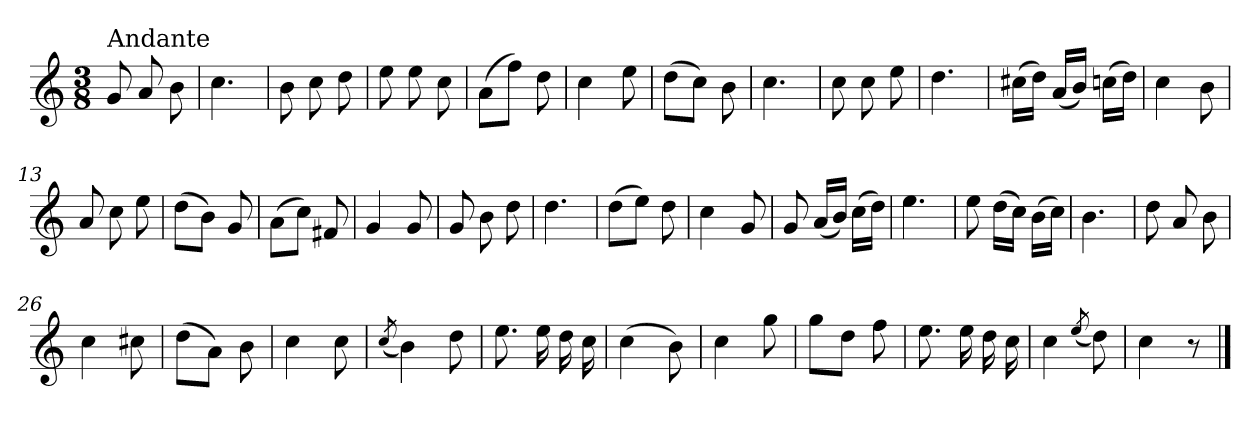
**kern
*part1
*staff1
*clefG2
*k[]
*C:
*M3/8
=1
!LO:TX:a:t=Andante
8g/
8a/
8b\
=2
4.cc\
=3
8b\
8cc\
8dd\
=4
8ee\
8ee\
8cc\
=5
(>8a\L
8ff\J)
8dd\
=6
4cc\
8ee\
=7
(>8dd\L
8cc\J)
8b\
=8
4.cc\
=9
8cc\
8cc\
8ee\
=10
4.dd\
=11
(>16cc#X\LL
16dd\JJ)
(<16a/LL
16b/JJ)
(>16ccn\LL
16dd\JJ)
!!LO:LB:g=z
=12
4cc\
8b\
=13
8a/
8cc\
8ee\
=14
(>8dd\L
8b\J)
8g/
=15
(>8a\L
8cc\J)
8f#X/
=16
4g/
8g/
=17
8g/
8b\
8dd\
=18
4.dd\
=19
(>8dd\L
8ee\J)
8dd\
=20
4cc\
8g/
=21
8g/
(<16a/LL
16b/JJ)
(>16cc\LL
16dd\JJ)
=22
4.ee\
=23
8ee\
(>16dd\LL
16cc\JJ)
(>16b\LL
16cc\JJ)
!!LO:LB:g=z
=24
4.b\
=25
8dd\
8a/
8b\
=26
4cc\
8cc#X\
=27
(>8dd\L
8a\J)
8b\
=28
4cc\
8cc\
=29
(<8qcc/
4b\)
8dd\
=30
8.ee\
16ee\
16dd\
16cc\
=31
(>4cc\
8b\)
=32
4cc\
8gg\
=33
8gg\L
8dd\J
8ff\
=34
8.ee\
16ee\
16dd\
16cc\
=35
4cc\
(<8qee/
8dd\)
!!LO:LB:g=z
=36
4cc\
8r
==
*-
